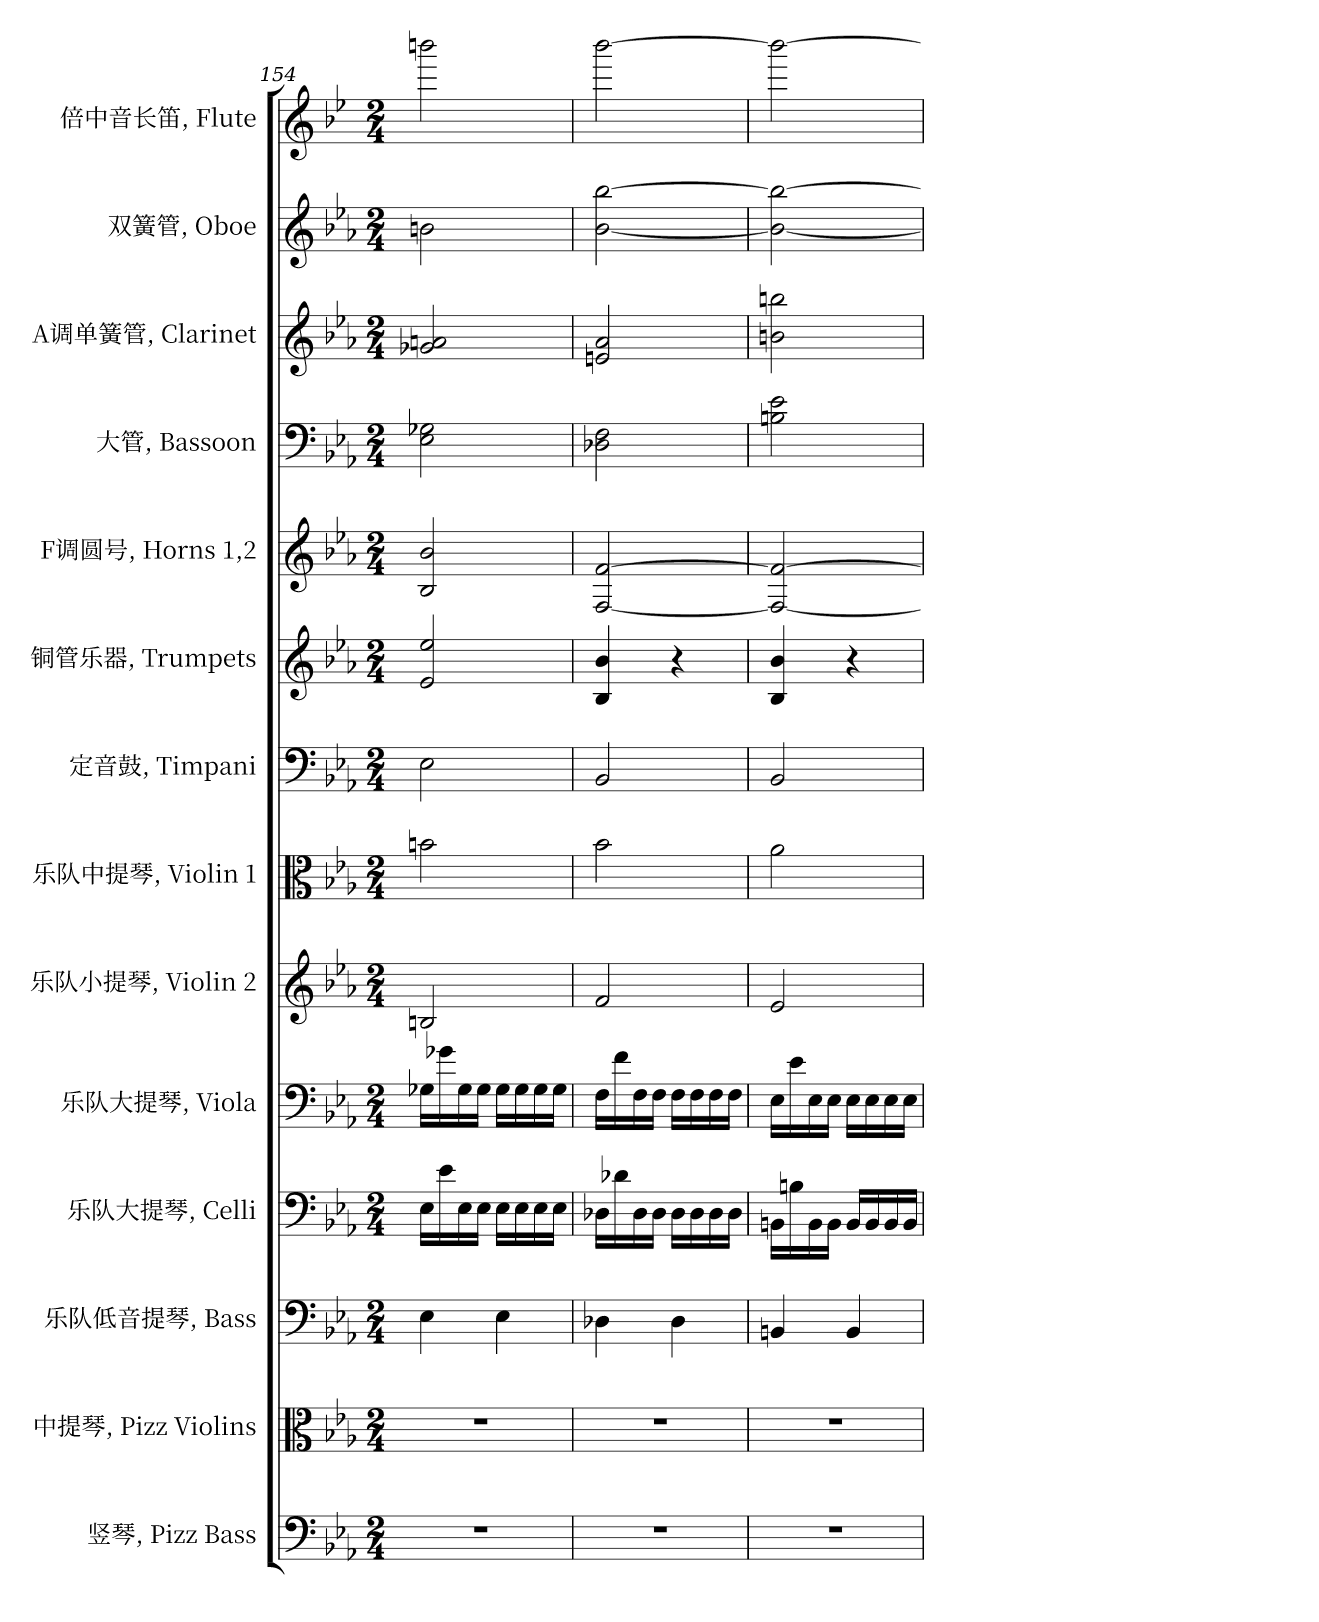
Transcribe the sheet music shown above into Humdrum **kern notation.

**kern	**kern	**kern	**kern	**kern	**kern	**kern	**kern	**kern	**kern	**kern	**kern	**kern	**kern
*part14	*part13	*part12	*part11	*part10	*part9	*part8	*part7	*part6	*part5	*part4	*part3	*part2	*part1
*staff14	*staff13	*staff12	*staff11	*staff10	*staff9	*staff8	*staff7	*staff6	*staff5	*staff4	*staff3	*staff2	*staff1
*I"竖琴, Pizz Bass	*I"中提琴, Pizz Violins	*I"乐队低音提琴, Bass	*I"乐队大提琴, Celli	*I"乐队大提琴, Viola	*I"乐队小提琴, Violin 2	*I"乐队中提琴, Violin 1	*I"定音鼓, Timpani	*I"铜管乐器, Trumpets	*I"F调圆号, Horns 1,2	*I"大管, Bassoon	*I"A调单簧管, Clarinet	*I"双簧管, Oboe	*I"倍中音长笛, Flute
*	*	*	*	*	*	*	*I'Timp.	*	*I'F Hn.	*I'Bsn.	*I'A Cl.	*I'Ob.	*
*clefF4	*clefC3	*clefF4	*clefF4	*clefF4	*clefG2	*clefC3	*clefF4	*clefG2	*clefG2	*clefF4	*clefG2	*clefG2	*clefG2
*	*	*ITrd7c12	*	*	*	*	*	*	*ITrd4c7	*	*ITrd2c3	*	*ITrd10c17
*k[b-e-a-]	*k[b-e-a-]	*k[b-e-a-]	*k[b-e-a-]	*k[b-e-a-]	*k[b-e-a-]	*k[b-e-a-]	*k[b-e-a-]	*k[b-e-a-]	*k[b-e-a-d-]	*k[b-e-a-]	*k[]	*k[b-e-a-]	*k[b-e-]
*M2/4	*M2/4	*M2/4	*M2/4	*M2/4	*M2/4	*M2/4	*M2/4	*M2/4	*M2/4	*M2/4	*M2/4	*M2/4	*M2/4
=154	=154	=154	=154	=154	=154	=154	=154	=154	=154	=154	=154	=154	=154
2r	2r	4EE-\	16E-\LL	16G-X\LL	2Bn/	2bn\	2E-\	2e-/ 2ee-/	2E-/ 2e-/	2E-\ 2G-X\	2e-X/ 2f#X/	2bn\	2bbn\
.	.	.	16e-\	16g-X\	.	.	.	.	.	.	.	.	.
.	.	.	16E-\	16G-\	.	.	.	.	.	.	.	.	.
.	.	.	16E-\JJ	16G-\JJ	.	.	.	.	.	.	.	.	.
.	.	4EE-\	16E-\LL	16G-\LL	.	.	.	.	.	.	.	.	.
.	.	.	16E-\	16G-\	.	.	.	.	.	.	.	.	.
.	.	.	16E-\	16G-\	.	.	.	.	.	.	.	.	.
.	.	.	16E-\JJ	16G-\JJ	.	.	.	.	.	.	.	.	.
=155	=155	=155	=155	=155	=155	=155	=155	=155	=155	=155	=155	=155	=155
2r	2r	4DD-X\	16D-X\LL	16F\LL	2f/	2b-\	2BB-/	4B-/ 4b-/	[2BB-/ [2B-/	2D-X\ 2F\	2c#X/ 2f/	[2b-\ [2bb-\	[2bb-\
.	.	.	16d-X\	16f\	.	.	.	.	.	.	.	.	.
.	.	.	16D-\	16F\	.	.	.	.	.	.	.	.	.
.	.	.	16D-\JJ	16F\JJ	.	.	.	.	.	.	.	.	.
.	.	4DD-\	16D-\LL	16F\LL	.	.	.	4r	.	.	.	.	.
.	.	.	16D-\	16F\	.	.	.	.	.	.	.	.	.
.	.	.	16D-\	16F\	.	.	.	.	.	.	.	.	.
.	.	.	16D-\JJ	16F\JJ	.	.	.	.	.	.	.	.	.
=156	=156	=156	=156	=156	=156	=156	=156	=156	=156	=156	=156	=156	=156
2r	2r	4BBBn/	16BBn\LL	16E-\LL	2e-/	2a-\	2BB-/	4B-/ 4b-/	2BB-/_ 2B-/_	2Bn\ 2e-\	2g#X\ 2gg#X\	2b-\_ 2bb-\_	2bb-\_
.	.	.	16Bn\	16e-\	.	.	.	.	.	.	.	.	.
.	.	.	16BB\	16E-\	.	.	.	.	.	.	.	.	.
.	.	.	16BB\JJ	16E-\JJ	.	.	.	.	.	.	.	.	.
.	.	4BBB/	16BB/LL	16E-\LL	.	.	.	4r	.	.	.	.	.
.	.	.	16BB/	16E-\	.	.	.	.	.	.	.	.	.
.	.	.	16BB/	16E-\	.	.	.	.	.	.	.	.	.
.	.	.	16BB/JJ	16E-\JJ	.	.	.	.	.	.	.	.	.
=	=	=	=	=	=	=	=	=	=	=	=	=	=
*-	*-	*-	*-	*-	*-	*-	*-	*-	*-	*-	*-	*-	*-
